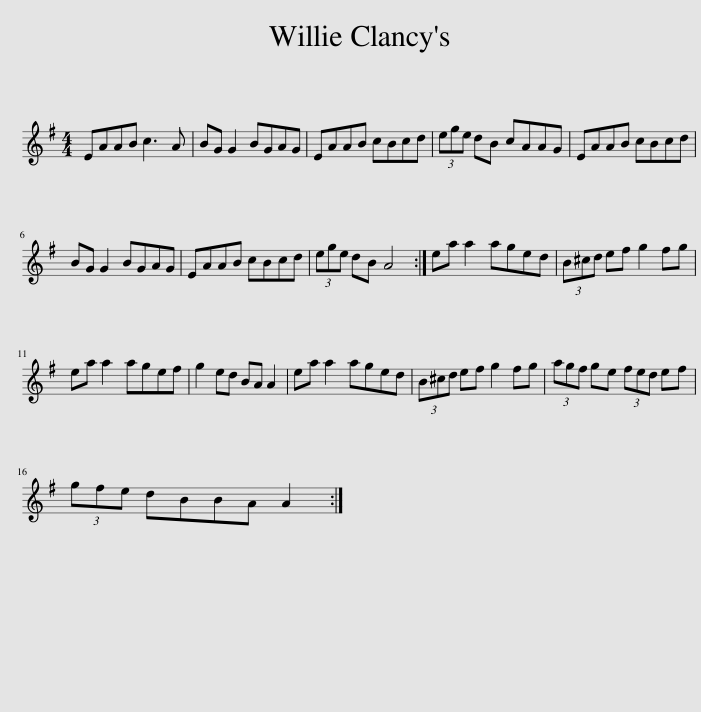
X:1
L:1/8
M:4/4
I:linebreak $
K:G
V:1 treble
V:1
 EAAB c3 A | BG G2 BGAG | EAAB cBcd | (3ege dB cAAG | EAAB cBcd |$ %5
 BG G2 BGAG | EAAB cBcd | (3ege dB A4 :| ea a2 aged | (3B^cd ef g2 fg |$ %10
 ea a2 agef | g2 ed BA A2 | ea a2 aged | (3B^cd ef g2 fg | (3agf ge (3fed ef |$ %15
 (3gfe dBBA A2 :| %16
